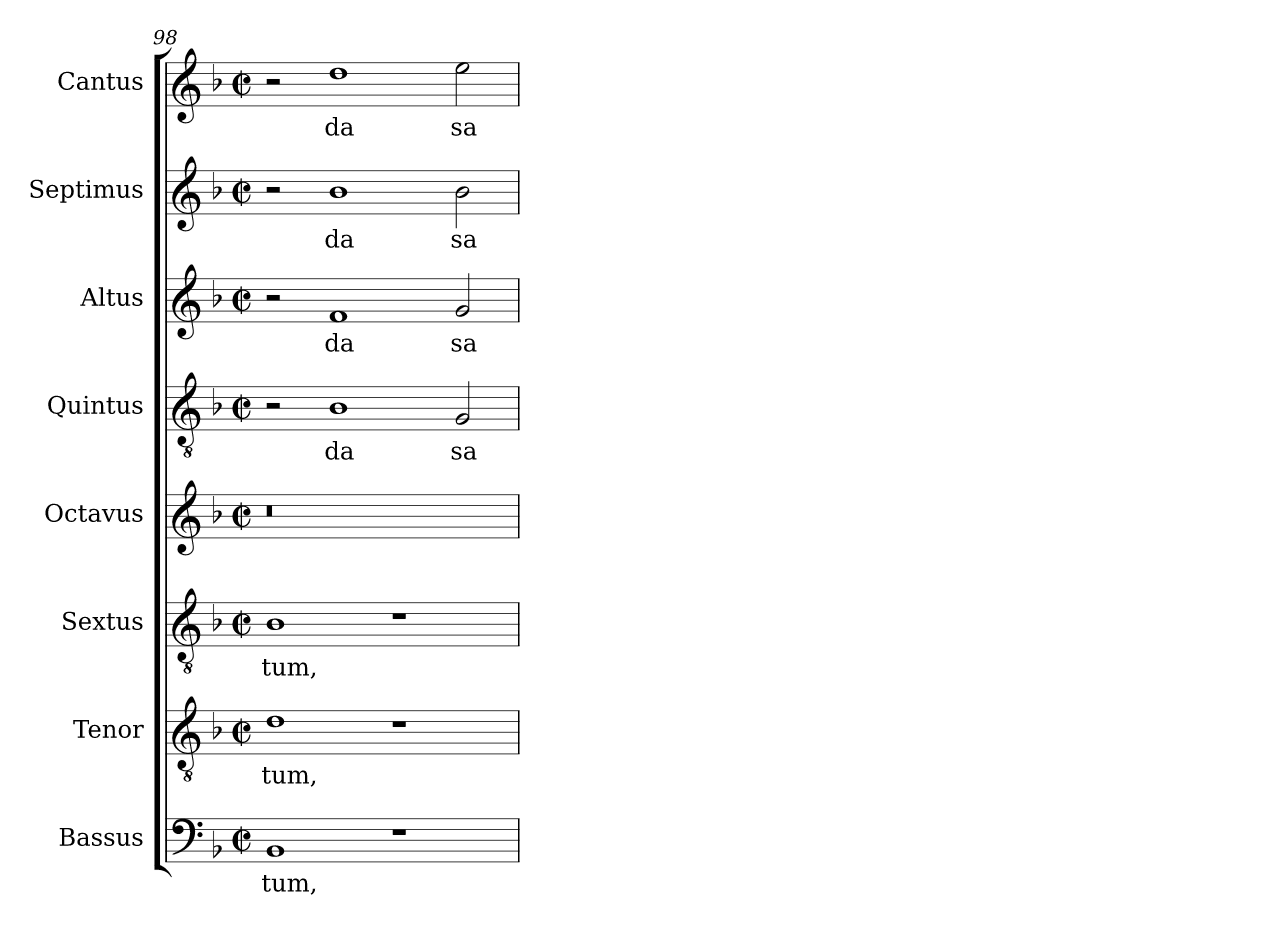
**kern	**text	**kern	**text	**kern	**text	**kern	**kern	**text	**kern	**text	**kern	**text	**kern	**text
*part8	*part8	*part7	*part7	*part6	*part6	*part5	*part4	*part4	*part3	*part3	*part2	*part2	*part1	*part1
*staff8	*staff8	*staff7	*staff7	*staff6	*staff6	*staff5	*staff4	*staff4	*staff3	*staff3	*staff2	*staff2	*staff1	*staff1
*I"Bassus	*	*I"Tenor	*	*I"Sextus	*	*I"Octavus	*I"Quintus	*	*I"Altus	*	*I"Septimus	*	*I"Cantus	*
*clefF4	*	*clefGv2	*	*clefGv2	*	*clefG2	*clefGv2	*	*clefG2	*	*clefG2	*	*clefG2	*
*k[b-]	*	*k[b-]	*	*k[b-]	*	*k[b-]	*k[b-]	*	*k[b-]	*	*k[b-]	*	*k[b-]	*
*F:	*	*F:	*	*F:	*	*F:	*F:	*	*F:	*	*F:	*	*F:	*
*M2/2	*	*M2/2	*	*M2/2	*	*M2/2	*M2/2	*	*M2/2	*	*M2/2	*	*M2/2	*
*met(c|)	*	*met(c|)	*	*met(c|)	*	*met(c|)	*met(c|)	*	*met(c|)	*	*met(c|)	*	*met(c|)	*
=98	=98	=98	=98	=98	=98	=98	=98	=98	=98	=98	=98	=98	=98	=98
!	!LO:LY:b:cj	!	!LO:LY:b:cj	!	!LO:LY:b:cj	!	!	!	!	!	!	!	!	!
1BB-	tum,	1d	tum,	1B-	-tum,	0r	2r	.	2r	.	2r	.	2r	.
!	!	!	!	!	!	!	!	!LO:LY:b:cj	!	!LO:LY:b:cj	!	!LO:LY:b:cj	!	!LO:LY:b:cj
.	.	.	.	.	.	.	1B-	da	1f	da	1b-	da	1dd	da
1r	.	1r	.	1r	.	.	.	.	.	.	.	.	.	.
!	!	!	!	!	!	!	!	!LO:LY:b:cj	!	!LO:LY:b:cj	!	!LO:LY:b:cj	!	!LO:LY:b:cj
.	.	.	.	.	.	.	2G/	sa	2g/	sa	2b-\	sa	2ee\	sa
=	=	=	=	=	=	=	=	=	=	=	=	=	=	=
*-	*-	*-	*-	*-	*-	*-	*-	*-	*-	*-	*-	*-	*-	*-
